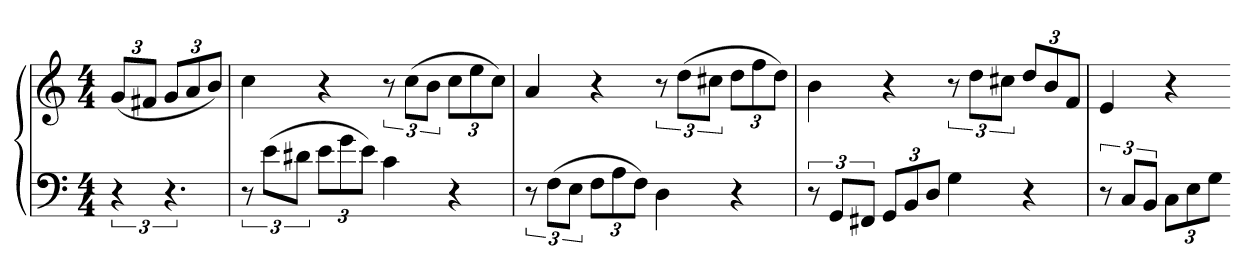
**kern	**kern
*part1	*part1
*staff2	*staff1
*clefF4	*clefG2
*k[]	*k[]
*C:	*C:
*M4/4	*M4/4
=	=
6r	(12gL
.	12f#XJ
6.r	12gL
.	12a
.	12bJ)
=	=
12r	4cc
(12eL	.
12d#XJ	.
12eL	4r
12g	.
12eJ)	.
4c	12r
.	(12ccL
.	12bJ
4r	12ccL
.	12ee
.	12ccJ)
=	=
12r	4a
(12FL	.
12EJ	.
12FL	4r
12A	.
12FJ)	.
4D	12r
.	(12ddL
.	12cc#XJ
4r	12ddL
.	12ff
.	12ddJ)
=	=
12r	4b
12GGL	.
12FF#XJ	.
12GGL	4r
12BB	.
12DJ	.
4G	12r
.	12ddL
.	12cc#XJ
4r	12ddL
.	12b
.	12fJ
=	=
12r	4e
12CL	.
12BBJ	.
12CL	4r
12E	.
12GJ	.
=-	=-
*-	*-
